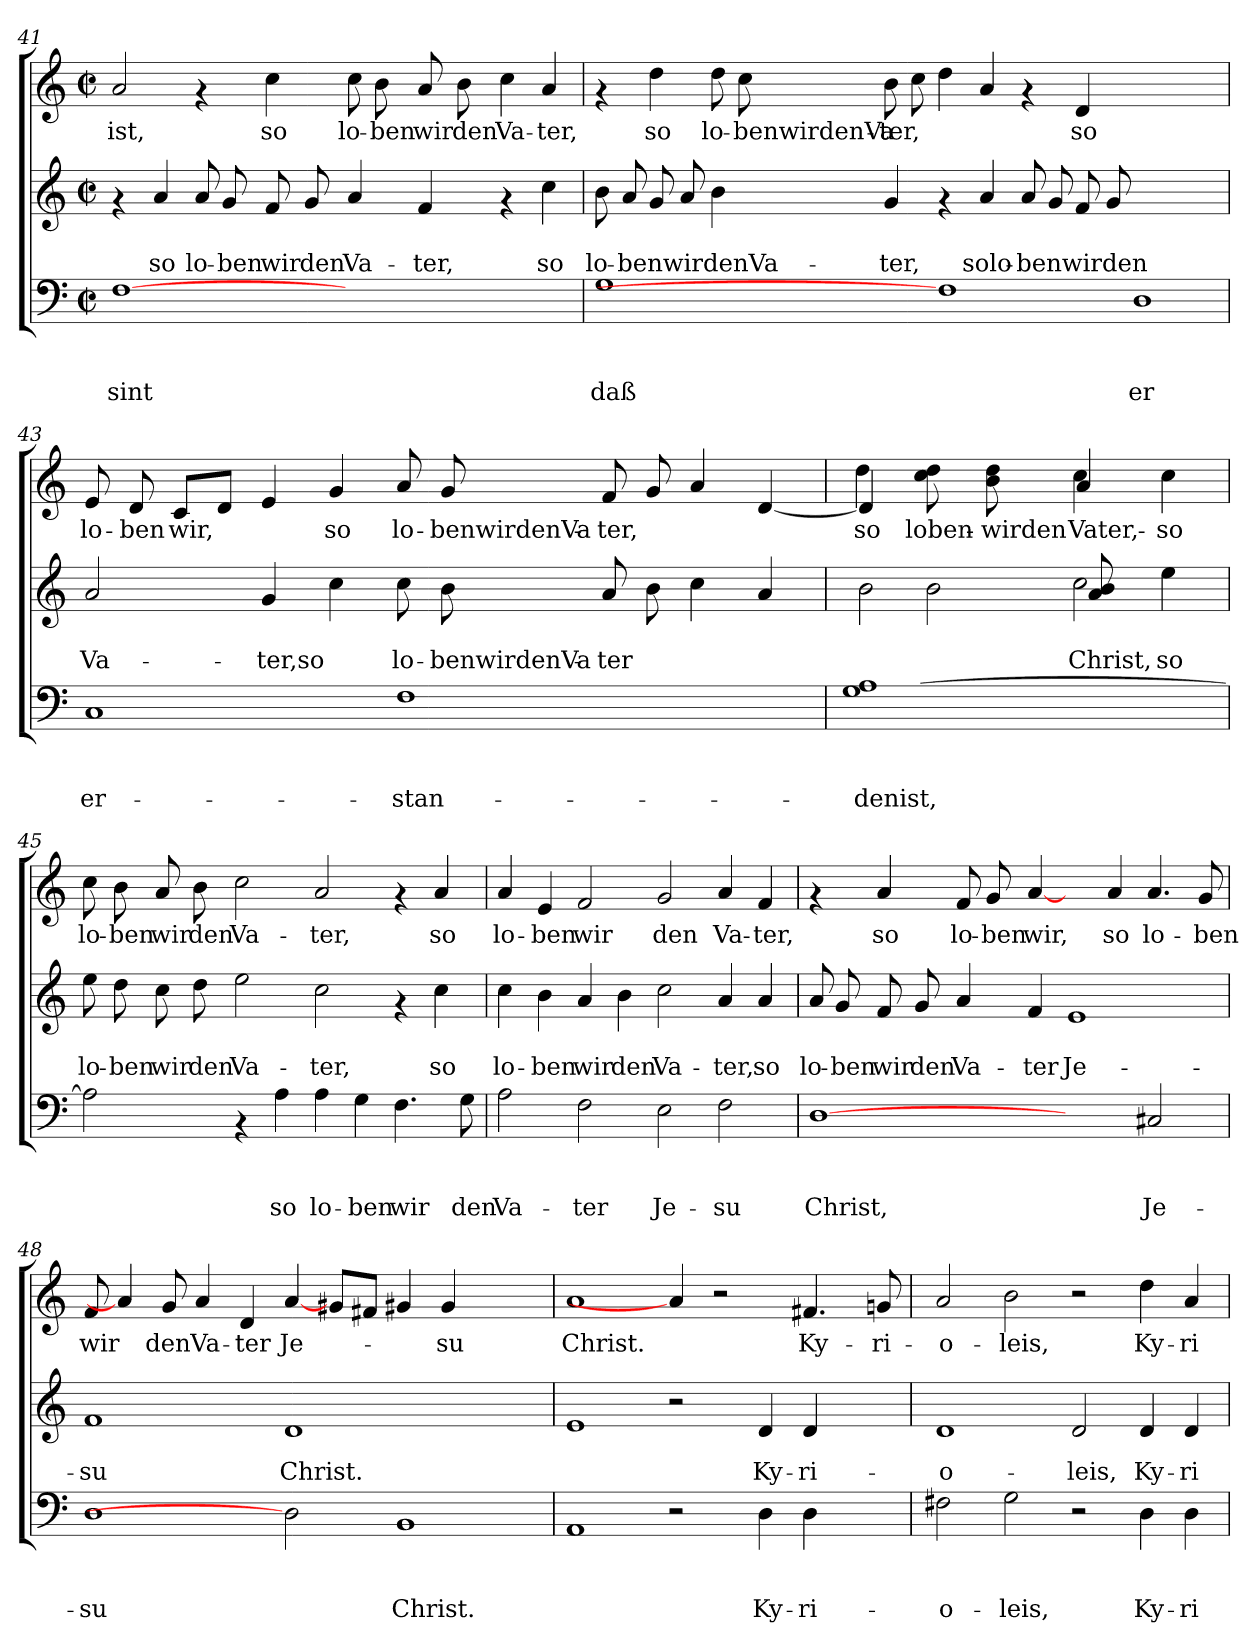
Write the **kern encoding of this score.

**kern	**text	**text	**text	**kern	**text	**text	**kern	**text
*part3	*part3	*part3	*part3	*part2	*part2	*part2	*part1	*part1
*staff3	*staff3	*staff3	*staff3	*staff2	*staff2	*staff2	*staff1	*staff1
*clefF4	*	*	*	*clefG2	*	*	*clefG2	*
*k[]	*	*	*	*k[]	*	*	*k[]	*
*C:	*	*	*	*C:	*	*	*C:	*
*M2/2	*	*	*	*M2/2	*	*	*M2/2	*
*met(c|)	*	*	*	*met(c|)	*	*	*met(c|)	*
=41	=41	=41	=41	=41	=41	=41	=41	=41
!	!	!	!LO:LY:b	!	!	!	!	!LO:LY:b
[1F	.	.	sint	4rf	.	.	2a/	ist,
!	!	!	!	!	!	!LO:LY:b	!	!
.	.	.	.	4a/	.	so	.	.
!	!	!	!	!	!	!LO:LY:b	!	!
.	.	.	.	8a/	.	lo-	4rf	.
!	!	!	!	!	!	!LO:LY:b	!	!
.	.	.	.	8g/	.	-ben	.	.
!	!	!	!	!	!	!LO:LY:b	!	!LO:LY:b
.	.	.	.	8f/	.	wir	4cc\	so
!	!	!	!	!	!	!LO:LY:b	!	!
.	.	.	.	8g/	.	den	.	.
!	!	!	!	!	!	!LO:LY:b	!	!LO:LY:b
1ryy	.	.	.	4a/	.	Va-	8cc\	lo-
!	!	!	!	!	!	!	!	!LO:LY:b
.	.	.	.	.	.	.	8b\	-ben
!	!	!	!	!	!	!LO:LY:b	!	!LO:LY:b
.	.	.	.	4f/	.	-ter,	8a/	wir
!	!	!	!	!	!	!	!	!LO:LY:b
.	.	.	.	.	.	.	8b\	den
!	!	!	!	!	!	!	!	!LO:LY:b
.	.	.	.	4rf	.	.	4cc\	Va-
!	!	!	!	!	!	!LO:LY:b	!	!LO:LY:b
.	.	.	.	4cc\	.	so	4a/	-ter,
!!LO:PB:g=z
=42	=42	=42	=42	=42	=42	=42	=42	=42
!	!	!	!LO:LY:b	!	!	!LO:LY:b	!	!
1G	.	.	daß	8b\	.	lo-	4rf	.
!	!	!	!	!	!	!LO:LY:b	!	!
.	.	.	.	8a/	.	-benwirdenVa-	.	.
!	!	!	!	!	!	!	!	!LO:LY:b
.	.	.	.	8g/	.	.	4dd\	so
.	.	.	.	8a/	.	.	.	.
!	!	!	!	!	!	!	!	!LO:LY:b
.	.	.	.	4b\	.	.	8dd\	lo-
!	!	!	!	!	!	!	!	!LO:LY:b
.	.	.	.	.	.	.	8cc\	-benwirdenVa-
!	!	!	!	!	!	!LO:LY:b	!	!LO:LY:b
.	.	.	.	4g/	.	-ter,	8b\	-ter,
.	.	.	.	.	.	.	8cc\	.
1F]	.	.	.	4rf	.	.	4dd\	.
!	!	!	!	!	!	!LO:LY:b	!	!
.	.	.	.	4a/	.	solo-	4a/	.
!	!	!	!	!	!	!LO:LY:b	!	!
.	.	.	.	8a/	.	-benwirden	4rf	.
.	.	.	.	8g/	.	.	.	.
!	!	!	!	!	!	!	!	!LO:LY:b
.	.	.	.	8f/	.	.	4d/	so
.	.	.	.	8g/	.	.	.	.
!	!	!	!LO:LY:b	!	!	!	!	!
1D	.	.	er	1ryy	.	.	1ryy	.
=43	=43	=43	=43	=43	=43	=43	=43	=43
!	!	!	!LO:LY:b	!	!	!LO:LY:b	!	!LO:LY:b
1C	.	.	er-	2a/	.	Va-	8e/	lo-
!	!	!	!	!	!	!	!	!LO:LY:b
.	.	.	.	.	.	.	8d/	-ben
!	!	!	!	!	!	!	!	!LO:LY:b
.	.	.	.	.	.	.	8c/L	wir,
.	.	.	.	.	.	.	8d/J	.
!	!	!	!	!	!	!LO:LY:b	!	!
.	.	.	.	4g/	.	-ter,so	4e/	.
!	!	!	!	!	!	!	!	!LO:LY:b
.	.	.	.	4cc\	.	.	4g/	so
!	!	!	!LO:LY:b	!	!	!LO:LY:b	!	!LO:LY:b
1F	.	.	-stan-	8cc\	.	lo-	8a/	lo-
!	!	!	!	!	!	!LO:LY:b	!	!LO:LY:b
.	.	.	.	8b\	.	-benwirdenVa-	8g/	-benwirdenVa-
!	!	!	!	!	!	!LO:LY:b	!	!LO:LY:b
.	.	.	.	8a/	.	-ter	8f/	-ter,
.	.	.	.	8b\	.	.	8g/	.
.	.	.	.	4cc\	.	.	4a/	.
.	.	.	.	4a/	.	.	[<4d/	.
=44	=44	=44	=44	=44	=44	=44	=44	=44
!	!	!	!LO:LY:b	!	!	!	!	!LO:LY:b
*	*	*	*	*^	*	*	*^	*
*	*	*	*	*	*^	*	*	*	*	*
1G [<1A	.	.	-denist,	2b\	4ryy	2ryy	.	.	4d/]	4dd\	so
!	!	!	!	!	!	!	!	!	!	!	!LO:LY:b
.	.	.	.	.	2b\	.	.	.	8cc\ 8dd\	4ryy	loben-
!	!	!	!	!	!	!	!	!	!	!	!LO:LY:b
.	.	.	.	.	.	.	.	.	8b\ 8dd\	.	-wirden
!	!	!	!	!	!	!	!	!LO:LY:b	!	!	!LO:LY:b
.	.	.	.	2cc\	.	8a/ 8b/	.	Christ,	4cc\	4a/	Vater,-
.	.	.	.	.	.	8ryy	.	.	.	.	.
!	!	!	!	!	!	!	!	!LO:LY:b	!	!	!LO:LY:b
.	.	.	.	.	4ryy	4ee\	.	so	4cc\	4ryy	so
!!LO:LB:g=z
=45	=45	=45	=45	=45	=45	=45	=45	=45	=45	=45	=45
!	!	!	!	!	!	!	!	!LO:LY:b	!	!	!LO:LY:b
*	*	*	*	*v	*v	*v	*	*	*	*	*
*	*	*	*	*	*	*	*v	*v	*
2A\]	.	.	.	8ee\	.	lo-	8cc\	-lo-
!	!	!	!	!	!	!LO:LY:b	!	!LO:LY:b
.	.	.	.	8dd\	.	-ben	8b\	-ben
!	!	!	!	!	!	!LO:LY:b	!	!LO:LY:b
.	.	.	.	8cc\	.	wir	8a/	wir
!	!	!	!	!	!	!LO:LY:b	!	!LO:LY:b
.	.	.	.	8dd\	.	den	8b\	den
!	!	!	!	!	!	!LO:LY:b	!	!LO:LY:b
4rAA	.	.	.	2ee\	.	Va-	2cc\	Va-
!	!	!	!LO:LY:b	!	!	!	!	!
4A\	.	.	so	.	.	.	.	.
!	!	!	!LO:LY:b	!	!	!LO:LY:b	!	!LO:LY:b
4A\	.	.	lo-	2cc\	.	-ter,	2a/	-ter,
!	!	!	!LO:LY:b	!	!	!	!	!
4G\	.	.	-ben	.	.	.	.	.
!	!	!	!LO:LY:b	!	!	!	!	!
4.F\	.	.	wir	4rf	.	.	4rf	.
!	!	!	!	!	!	!LO:LY:b	!	!LO:LY:b
.	.	.	.	4cc\	.	so	4a/	so
!	!	!	!LO:LY:b	!	!	!	!	!
8G\	.	.	den	.	.	.	.	.
=46	=46	=46	=46	=46	=46	=46	=46	=46
!	!	!	!LO:LY:b	!	!	!LO:LY:b	!	!LO:LY:b
2A\	.	.	Va-	4cc\	.	lo-	4a/	lo-
!	!	!	!	!	!	!LO:LY:b	!	!LO:LY:b
.	.	.	.	4b\	.	-ben	4e/	-ben
!	!	!	!LO:LY:b	!	!	!LO:LY:b	!	!LO:LY:b
2F\	.	.	-ter	4a/	.	wir	2f/	wir
!	!	!	!	!	!	!LO:LY:b	!	!
.	.	.	.	4b\	.	den	.	.
!	!	!	!LO:LY:b	!	!	!LO:LY:b	!	!LO:LY:b
2E\	.	.	Je-	2cc\	.	Va-	2g/	den
!	!	!	!LO:LY:b	!	!	!LO:LY:b	!	!LO:LY:b
2F\	.	.	-su	4a/	.	-ter,	4a/	Va-
!	!	!	!	!	!	!LO:LY:b	!	!LO:LY:b
.	.	.	.	4a/	.	so	4f/	-ter,
=47	=47	=47	=47	=47	=47	=47	=47	=47
!	!	!	!LO:LY:b	!	!	!LO:LY:b	!	!
[1D	.	.	Christ,	8a/	.	lo-	4rf	.
!	!	!	!	!	!	!LO:LY:b	!	!
.	.	.	.	8g/	.	-ben	.	.
!	!	!	!	!	!	!LO:LY:b	!	!LO:LY:b
.	.	.	.	8f/	.	wir	4a/	so
!	!	!	!	!	!	!LO:LY:b	!	!
.	.	.	.	8g/	.	den	.	.
!	!	!	!	!	!	!LO:LY:b	!	!LO:LY:b
.	.	.	.	4a/	.	Va-	8f/	lo-
!	!	!	!	!	!	!	!	!LO:LY:b
.	.	.	.	.	.	.	8g/	-ben
!	!	!	!	!	!	!LO:LY:b	!	!LO:LY:b
.	.	.	.	4f/	.	-ter	[4a/	wir,
!	!	!	!	!	!	!LO:LY:b	!	!
2ryy	.	.	.	1e	.	Je-	4ryy	.
!	!	!	!	!	!	!	!	!LO:LY:b
.	.	.	.	.	.	.	4a/	so
!	!	!	!LO:LY:b	!	!	!	!	!LO:LY:b
2C#X/	.	.	Je-	.	.	.	4.a/	lo-
!	!	!	!	!	!	!	!	!LO:LY:b
.	.	.	.	.	.	.	8g/	-ben
!!LO:LB:g=z
=48	=48	=48	=48	=48	=48	=48	=48	=48
!	!	!	!LO:LY:b	!	!	!LO:LY:b	!	!LO:LY:b
1D	.	.	-su	1f	.	-su	8f/	wir
.	.	.	.	.	.	.	4a/]	.
!	!	!	!	!	!	!	!	!LO:LY:b
.	.	.	.	.	.	.	8g/	den
!	!	!	!	!	!	!	!	!LO:LY:b
.	.	.	.	.	.	.	4a/	Va-
!	!	!	!	!	!	!	!	!LO:LY:b
.	.	.	.	.	.	.	4d/	-ter
!	!	!	!	!	!	!LO:LY:b	!	!LO:LY:b
2D]	.	.	.	1d	.	Christ.	[4a/	Je-
.	.	.	.	.	.	.	8g#X/L	.
.	.	.	.	.	.	.	8f#X/J	.
!	!	!	!LO:LY:b	!	!	!	!	!
1BB	.	.	Christ.	.	.	.	4g#X/	.
!	!	!	!	!	!	!	!	!LO:LY:b
.	.	.	.	.	.	.	4g#/	-su
.	.	.	.	2ryy	.	.	2ryy	.
=49	=49	=49	=49	=49	=49	=49	=49	=49
!	!	!	!	!	!	!	!	!LO:LY:b
1AA	.	.	.	1e	.	.	1a	Christ.
2r	.	.	.	2r	.	.	4a/]	.
.	.	.	.	.	.	.	2r	.
!	!	!	!LO:LY:b	!	!	!LO:LY:b	!	!
4D\	.	.	Ky-	4d/	.	Ky-	.	.
!	!	!	!LO:LY:b	!	!	!LO:LY:b	!	!LO:LY:b
4D\	.	.	-ri-	4d/	.	-ri-	4.f#X/	Ky-
4ryy	.	.	.	4ryy	.	.	.	.
!	!	!	!	!	!	!	!	!LO:LY:b
.	.	.	.	.	.	.	8gni/	-ri-
=50	=50	=50	=50	=50	=50	=50	=50	=50
!	!	!	!LO:LY:b	!	!	!LO:LY:b	!	!LO:LY:b
2F#X\	.	.	-o-	1d	.	-o-	2a/	-o-
!	!	!	!LO:LY:b	!	!	!	!	!LO:LY:b
2G\	.	.	-leis,	.	.	.	2b\	-leis,
!	!	!	!	!	!	!LO:LY:b	!	!
2r	.	.	.	2d/	.	-leis,	2r	.
!	!	!	!LO:LY:b	!	!	!LO:LY:b	!	!LO:LY:b
4D\	.	.	Ky-	4d/	.	Ky-	4dd\	Ky-
!	!	!	!LO:LY:b	!	!	!LO:LY:b	!	!LO:LY:b
4D\	.	.	-ri-	4d/	.	-ri-	4a/	-ri-
=	=	=	=	=	=	=	=	=
*-	*-	*-	*-	*-	*-	*-	*-	*-
